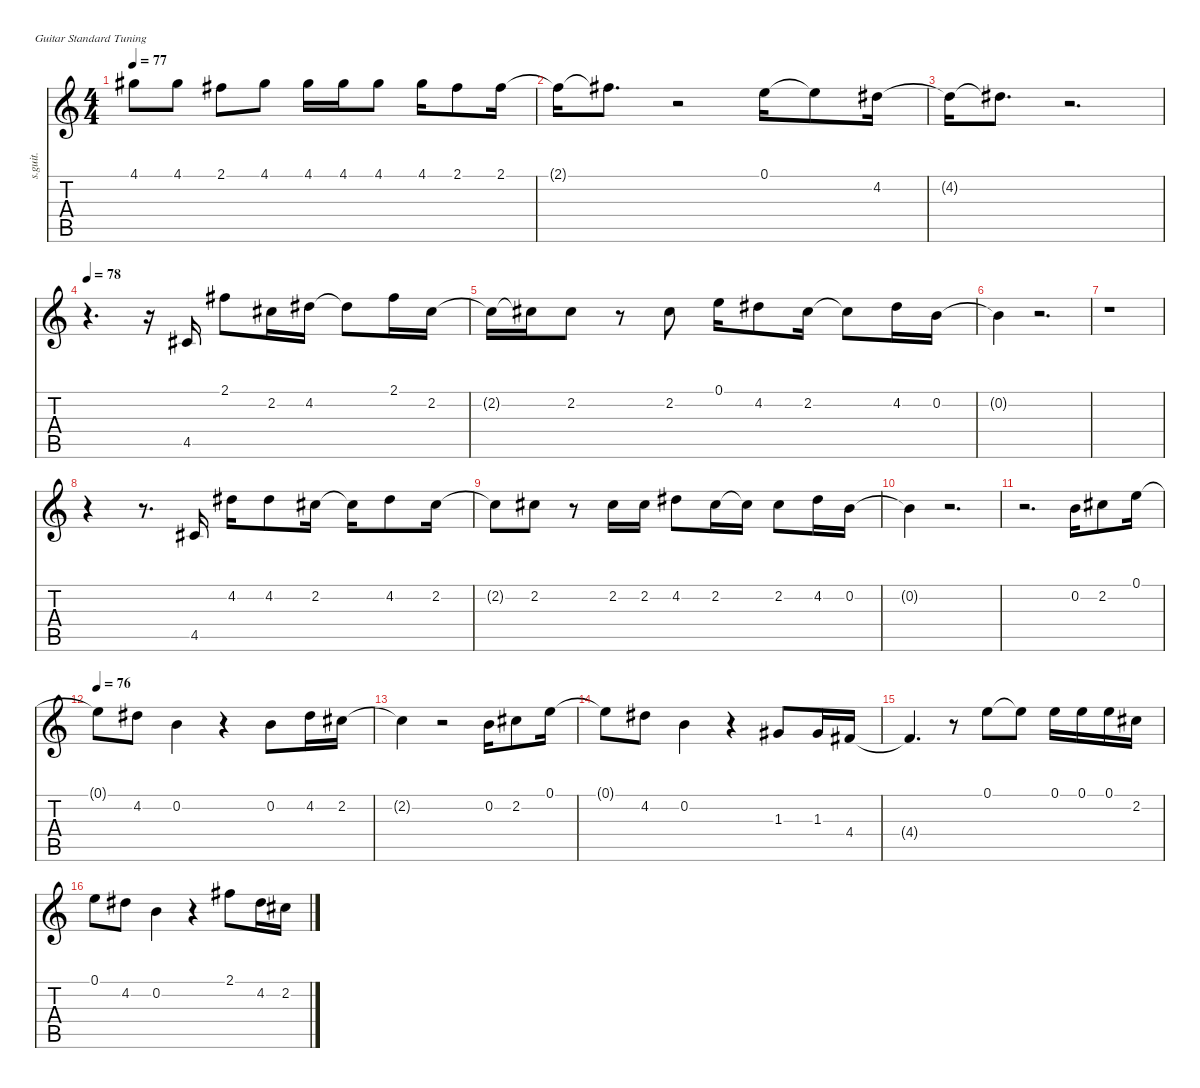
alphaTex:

\defaultSystemsLayout 4
\hideDynamics
\bracketExtendMode nobrackets
\track ("Axl Rose (Vocals)" "s.guit.") {instrument synthvoice}
\staff {score tabs}
\tuning (E4 B3 G3 D3 A2 E2)
\displaytranspose 12
\ts (4 4)
\tempo 77
\clef g2
\ks c
4.1{acc #}.8{lyrics (0 "") lyrics (1 "") lyrics (2 "") lyrics (3 "") lyrics (4 "") dy mf} 4.1{acc #}.8{lyrics (0 "") lyrics (1 "") lyrics (2 "") lyrics (3 "") lyrics (4 "")} 2.1{acc #}.8{lyrics (0 "") lyrics (1 "") lyrics (2 "") lyrics (3 "") lyrics (4 "")} 4.1{acc #}.8{lyrics (0 "") lyrics (1 "") lyrics (2 "") lyrics (3 "") lyrics (4 "")} 4.1{acc #}.16{lyrics (0 "") lyrics (1 "") lyrics (2 "") lyrics (3 "") lyrics (4 "")} 4.1{acc #}.16{lyrics (0 "") lyrics (1 "") lyrics (2 "") lyrics (3 "") lyrics (4 "")} 4.1{acc #}.8{lyrics (0 "") lyrics (1 "") lyrics (2 "") lyrics (3 "") lyrics (4 "")} 4.1{acc #}.16{lyrics (0 "") lyrics (1 "") lyrics (2 "") lyrics (3 "") lyrics (4 "")} 2.1{acc #}.8{lyrics (0 "") lyrics (1 "") lyrics (2 "") lyrics (3 "") lyrics (4 "")} 2.1{acc #}.16{lyrics (0 "") lyrics (1 "") lyrics (2 "") lyrics (3 "") lyrics (4 "")} |
2.1{t acc #}.16{lyrics (0 "") lyrics (1 "") lyrics (2 "") lyrics (3 "") lyrics (4 "")} 2.1{t acc #}.8{d lyrics (0 "") lyrics (1 "") lyrics (2 "") lyrics (3 "") lyrics (4 "")} r.2 0.1.16{lyrics (0 "") lyrics (1 "") lyrics (2 "") lyrics (3 "") lyrics (4 "")} 0.1{t}.8{lyrics (0 "") lyrics (1 "") lyrics (2 "") lyrics (3 "") lyrics (4 "")} 4.2{acc #}.16{lyrics (0 "") lyrics (1 "") lyrics (2 "") lyrics (3 "") lyrics (4 "")} |
4.2{t acc #}.16{lyrics (0 "") lyrics (1 "") lyrics (2 "") lyrics (3 "") lyrics (4 "")} 4.2{t acc #}.8{d lyrics (0 "") lyrics (1 "") lyrics (2 "") lyrics (3 "") lyrics (4 "")} r.2{d} |
\tempo 78
r.4{d} r.16 4.5{acc #}.16{lyrics (0 "") lyrics (1 "") lyrics (2 "") lyrics (3 "") lyrics (4 "")} 2.1{acc #}.8{lyrics (0 "") lyrics (1 "") lyrics (2 "") lyrics (3 "") lyrics (4 "")} 2.2{acc #}.16{lyrics (0 "") lyrics (1 "") lyrics (2 "") lyrics (3 "") lyrics (4 "")} 4.2{acc #}.16{lyrics (0 "") lyrics (1 "") lyrics (2 "") lyrics (3 "") lyrics (4 "")} 4.2{t acc #}.8{lyrics (0 "") lyrics (1 "") lyrics (2 "") lyrics (3 "") lyrics (4 "")} 2.1{acc #}.16{lyrics (0 "") lyrics (1 "") lyrics (2 "") lyrics (3 "") lyrics (4 "")} 2.2{acc #}.16{lyrics (0 "") lyrics (1 "") lyrics (2 "") lyrics (3 "") lyrics (4 "")} |
2.2{t acc #}.16{lyrics (0 "") lyrics (1 "") lyrics (2 "") lyrics (3 "") lyrics (4 "")} 2.2{t acc #}.16{lyrics (0 "") lyrics (1 "") lyrics (2 "") lyrics (3 "") lyrics (4 "")} 2.2{acc #}.8{lyrics (0 "") lyrics (1 "") lyrics (2 "") lyrics (3 "") lyrics (4 "")} r.8 2.2{acc #}.8{lyrics (0 "") lyrics (1 "") lyrics (2 "") lyrics (3 "") lyrics (4 "")} 0.1.16{lyrics (0 "") lyrics (1 "") lyrics (2 "") lyrics (3 "") lyrics (4 "")} 4.2{acc #}.8{lyrics (0 "") lyrics (1 "") lyrics (2 "") lyrics (3 "") lyrics (4 "")} 2.2{acc #}.16{lyrics (0 "") lyrics (1 "") lyrics (2 "") lyrics (3 "") lyrics (4 "")} 2.2{t acc #}.8{lyrics (0 "") lyrics (1 "") lyrics (2 "") lyrics (3 "") lyrics (4 "")} 4.2{acc #}.16{lyrics (0 "") lyrics (1 "") lyrics (2 "") lyrics (3 "") lyrics (4 "")} 0.2.16{lyrics (0 "") lyrics (1 "") lyrics (2 "") lyrics (3 "") lyrics (4 "")} |
0.2{t}.4{lyrics (0 "") lyrics (1 "") lyrics (2 "") lyrics (3 "") lyrics (4 "")} r.2{d} |
r.1 |
r.4 r.8{d} 4.5{acc #}.16{lyrics (0 "") lyrics (1 "") lyrics (2 "") lyrics (3 "") lyrics (4 "")} 4.2{acc #}.16{lyrics (0 "") lyrics (1 "") lyrics (2 "") lyrics (3 "") lyrics (4 "")} 4.2{acc #}.8{lyrics (0 "") lyrics (1 "") lyrics (2 "") lyrics (3 "") lyrics (4 "")} 2.2{acc #}.16{lyrics (0 "") lyrics (1 "") lyrics (2 "") lyrics (3 "") lyrics (4 "")} 2.2{t acc #}.16{lyrics (0 "") lyrics (1 "") lyrics (2 "") lyrics (3 "") lyrics (4 "")} 4.2{acc #}.8{lyrics (0 "") lyrics (1 "") lyrics (2 "") lyrics (3 "") lyrics (4 "")} 2.2{acc #}.16{lyrics (0 "") lyrics (1 "") lyrics (2 "") lyrics (3 "") lyrics (4 "")} |
2.2{t acc #}.8{lyrics (0 "") lyrics (1 "") lyrics (2 "") lyrics (3 "") lyrics (4 "")} 2.2{acc #}.8{lyrics (0 "") lyrics (1 "") lyrics (2 "") lyrics (3 "") lyrics (4 "")} r.8 2.2{acc #}.16{lyrics (0 "") lyrics (1 "") lyrics (2 "") lyrics (3 "") lyrics (4 "")} 2.2{acc #}.16{lyrics (0 "") lyrics (1 "") lyrics (2 "") lyrics (3 "") lyrics (4 "")} 4.2{acc #}.8{lyrics (0 "") lyrics (1 "") lyrics (2 "") lyrics (3 "") lyrics (4 "")} 2.2{acc #}.16{lyrics (0 "") lyrics (1 "") lyrics (2 "") lyrics (3 "") lyrics (4 "")} 2.2{t acc #}.16{lyrics (0 "") lyrics (1 "") lyrics (2 "") lyrics (3 "") lyrics (4 "")} 2.2{acc #}.8{lyrics (0 "") lyrics (1 "") lyrics (2 "") lyrics (3 "") lyrics (4 "")} 4.2{acc #}.16{lyrics (0 "") lyrics (1 "") lyrics (2 "") lyrics (3 "") lyrics (4 "")} 0.2.16{lyrics (0 "") lyrics (1 "") lyrics (2 "") lyrics (3 "") lyrics (4 "")} |
0.2{t}.4{lyrics (0 "") lyrics (1 "") lyrics (2 "") lyrics (3 "") lyrics (4 "")} r.2{d} |
r.2{d} 0.2.16{lyrics (0 "") lyrics (1 "") lyrics (2 "") lyrics (3 "") lyrics (4 "")} 2.2{acc #}.8{lyrics (0 "") lyrics (1 "") lyrics (2 "") lyrics (3 "") lyrics (4 "")} 0.1.16{lyrics (0 "") lyrics (1 "") lyrics (2 "") lyrics (3 "") lyrics (4 "")} |
\tempo 76
0.1{t}.8{lyrics (0 "") lyrics (1 "") lyrics (2 "") lyrics (3 "") lyrics (4 "")} 4.2{acc #}.8{lyrics (0 "") lyrics (1 "") lyrics (2 "") lyrics (3 "") lyrics (4 "")} 0.2.4{lyrics (0 "") lyrics (1 "") lyrics (2 "") lyrics (3 "") lyrics (4 "")} r.4 0.2.8{lyrics (0 "") lyrics (1 "") lyrics (2 "") lyrics (3 "") lyrics (4 "")} 4.2{acc #}.16{lyrics (0 "") lyrics (1 "") lyrics (2 "") lyrics (3 "") lyrics (4 "")} 2.2{acc #}.16{lyrics (0 "") lyrics (1 "") lyrics (2 "") lyrics (3 "") lyrics (4 "")} |
2.2{t acc #}.4{lyrics (0 "") lyrics (1 "") lyrics (2 "") lyrics (3 "") lyrics (4 "")} r.2 0.2.16{lyrics (0 "") lyrics (1 "") lyrics (2 "") lyrics (3 "") lyrics (4 "")} 2.2{acc #}.8{lyrics (0 "") lyrics (1 "") lyrics (2 "") lyrics (3 "") lyrics (4 "")} 0.1.16{lyrics (0 "") lyrics (1 "") lyrics (2 "") lyrics (3 "") lyrics (4 "")} |
0.1{t}.8{lyrics (0 "") lyrics (1 "") lyrics (2 "") lyrics (3 "") lyrics (4 "")} 4.2{acc #}.8{lyrics (0 "") lyrics (1 "") lyrics (2 "") lyrics (3 "") lyrics (4 "")} 0.2.4{lyrics (0 "") lyrics (1 "") lyrics (2 "") lyrics (3 "") lyrics (4 "")} r.4 1.3{acc #}.8{lyrics (0 "") lyrics (1 "") lyrics (2 "") lyrics (3 "") lyrics (4 "")} 1.3{acc #}.16{lyrics (0 "") lyrics (1 "") lyrics (2 "") lyrics (3 "") lyrics (4 "")} 4.4{acc #}.16{lyrics (0 "") lyrics (1 "") lyrics (2 "") lyrics (3 "") lyrics (4 "")} |
4.4{t acc #}.4{d lyrics (0 "") lyrics (1 "") lyrics (2 "") lyrics (3 "") lyrics (4 "")} r.8 0.1.8{lyrics (0 "") lyrics (1 "") lyrics (2 "") lyrics (3 "") lyrics (4 "")} 0.1{t}.8{lyrics (0 "") lyrics (1 "") lyrics (2 "") lyrics (3 "") lyrics (4 "")} 0.1.16{lyrics (0 "") lyrics (1 "") lyrics (2 "") lyrics (3 "") lyrics (4 "")} 0.1.16{lyrics (0 "") lyrics (1 "") lyrics (2 "") lyrics (3 "") lyrics (4 "")} 0.1.16{lyrics (0 "") lyrics (1 "") lyrics (2 "") lyrics (3 "") lyrics (4 "")} 2.2{acc #}.16{lyrics (0 "") lyrics (1 "") lyrics (2 "") lyrics (3 "") lyrics (4 "")} |
0.1.8{lyrics (0 "") lyrics (1 "") lyrics (2 "") lyrics (3 "") lyrics (4 "")} 4.2{acc #}.8{lyrics (0 "") lyrics (1 "") lyrics (2 "") lyrics (3 "") lyrics (4 "")} 0.2.4{lyrics (0 "") lyrics (1 "") lyrics (2 "") lyrics (3 "") lyrics (4 "")} r.4 2.1{acc #}.8{lyrics (0 "") lyrics (1 "") lyrics (2 "") lyrics (3 "") lyrics (4 "")} 4.2{acc #}.16{lyrics (0 "") lyrics (1 "") lyrics (2 "") lyrics (3 "") lyrics (4 "")} 2.2{acc #}.16{lyrics (0 "") lyrics (1 "") lyrics (2 "") lyrics (3 "") lyrics (4 "")}
